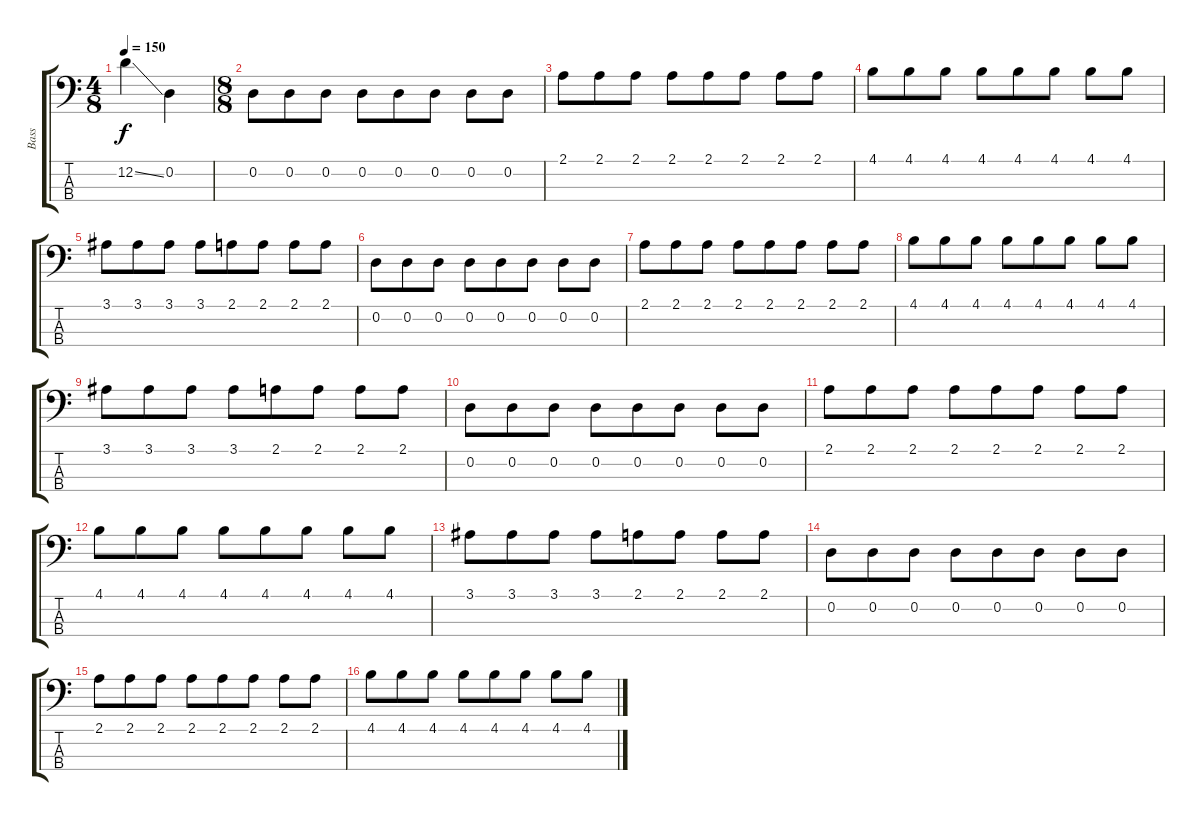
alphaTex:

\track ("Bass" "Bass") {instrument acousticbass}
\staff {score tabs}
\tuning (G2 D2 A1 E1) {hide}
\ts (4 8)
\tempo 150
\clef f4
\ks c
12.2{ss}.4{dy f instrument acousticbass} 0.2.4 |
\ts (8 8)
0.2.8 0.2.8 0.2.8 0.2.8 0.2.8 0.2.8 0.2.8 0.2.8 |
2.1.8 2.1.8 2.1.8 2.1.8 2.1.8 2.1.8 2.1.8 2.1.8 |
4.1.8 4.1.8 4.1.8 4.1.8 4.1.8 4.1.8 4.1.8 4.1.8 |
3.1.8 3.1.8 3.1.8 3.1.8 2.1.8 2.1.8 2.1.8 2.1.8 |
0.2.8 0.2.8 0.2.8 0.2.8 0.2.8 0.2.8 0.2.8 0.2.8 |
2.1.8 2.1.8 2.1.8 2.1.8 2.1.8 2.1.8 2.1.8 2.1.8 |
4.1.8 4.1.8 4.1.8 4.1.8 4.1.8 4.1.8 4.1.8 4.1.8 |
3.1.8 3.1.8 3.1.8 3.1.8 2.1.8 2.1.8 2.1.8 2.1.8 |
0.2.8 0.2.8 0.2.8 0.2.8 0.2.8 0.2.8 0.2.8 0.2.8 |
2.1.8 2.1.8 2.1.8 2.1.8 2.1.8 2.1.8 2.1.8 2.1.8 |
4.1.8 4.1.8 4.1.8 4.1.8 4.1.8 4.1.8 4.1.8 4.1.8 |
3.1.8 3.1.8 3.1.8 3.1.8 2.1.8 2.1.8 2.1.8 2.1.8 |
0.2.8 0.2.8 0.2.8 0.2.8 0.2.8 0.2.8 0.2.8 0.2.8 |
2.1.8 2.1.8 2.1.8 2.1.8 2.1.8 2.1.8 2.1.8 2.1.8 |
4.1.8 4.1.8 4.1.8 4.1.8 4.1.8 4.1.8 4.1.8 4.1.8
